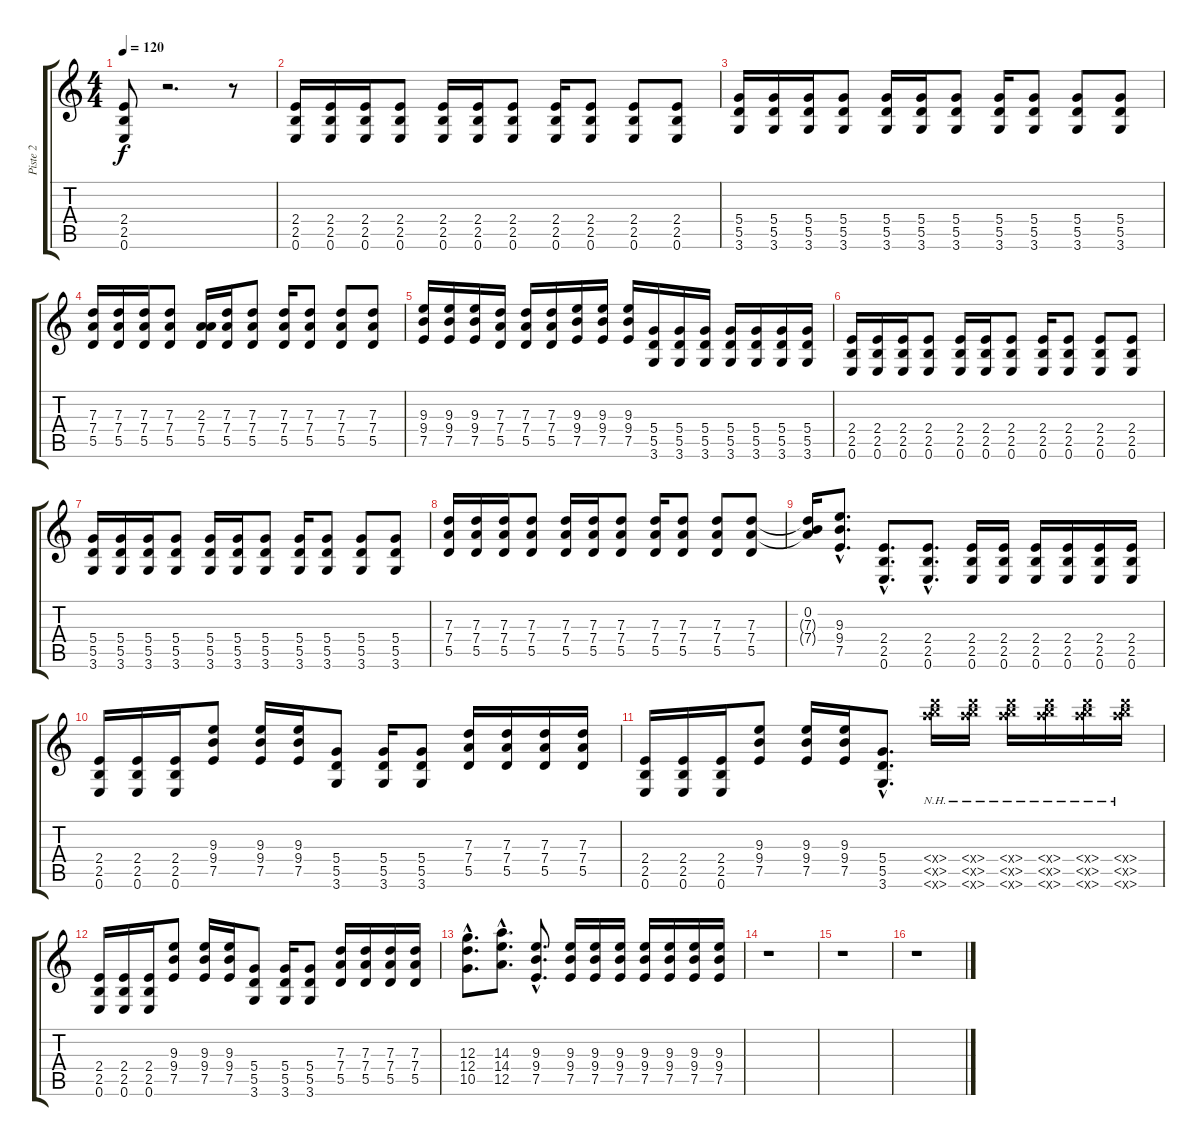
\track ("Piste 2" "Piste 2") {instrument overdrivenguitar}
\staff {score tabs}
\tuning (E4 B3 G3 D3 A2 E2) {hide}
\ts (4 4)
\tempo 120
\clef g2
\ks c
(2.4 2.5 0.6).8{dy f} r.2{d} r.8 |
(2.4 2.5 0.6).16 (2.4 2.5 0.6).16 (2.4 2.5 0.6).16 (2.4 2.5 0.6).8 (2.4 2.5 0.6).16 (2.4 2.5 0.6).16 (2.4 2.5 0.6).8 (2.4 2.5 0.6).16 (2.4 2.5 0.6).8 (2.4 2.5 0.6).8 (2.4 2.5 0.6).8 |
(5.4 5.5 3.6).16 (5.4 5.5 3.6).16 (5.4 5.5 3.6).16 (5.4 5.5 3.6).8 (5.4 5.5 3.6).16 (5.4 5.5 3.6).16 (5.4 5.5 3.6).8 (5.4 5.5 3.6).16 (5.4 5.5 3.6).8 (5.4 5.5 3.6).8 (5.4 5.5 3.6).8 |
(7.3 7.4 5.5).16 (7.3 7.4 5.5).16 (7.3 7.4 5.5).16 (7.3 7.4 5.5).8 (2.3 7.4 5.5).16 (7.3 7.4 5.5).16 (7.3 7.4 5.5).8 (7.3 7.4 5.5).16 (7.3 7.4 5.5).8 (7.3 7.4 5.5).8 (7.3 7.4 5.5).8 |
(9.3 9.4 7.5).16 (9.3 9.4 7.5).16 (9.3 9.4 7.5).16 (7.3 7.4 5.5).16 (7.3 7.4 5.5).16 (7.3 7.4 5.5).16 (9.3 9.4 7.5).16 (9.3 9.4 7.5).16 (9.3 9.4 7.5).16 (5.4 5.5 3.6).16 (5.4 5.5 3.6).16 (5.4 5.5 3.6).16 (5.4 5.5 3.6).16 (5.4 5.5 3.6).16 (5.4 5.5 3.6).16 (5.4 5.5 3.6).16 |
(2.4 2.5 0.6).16 (2.4 2.5 0.6).16 (2.4 2.5 0.6).16 (2.4 2.5 0.6).8 (2.4 2.5 0.6).16 (2.4 2.5 0.6).16 (2.4 2.5 0.6).8 (2.4 2.5 0.6).16 (2.4 2.5 0.6).8 (2.4 2.5 0.6).8 (2.4 2.5 0.6).8 |
(5.4 5.5 3.6).16 (5.4 5.5 3.6).16 (5.4 5.5 3.6).16 (5.4 5.5 3.6).8 (5.4 5.5 3.6).16 (5.4 5.5 3.6).16 (5.4 5.5 3.6).8 (5.4 5.5 3.6).16 (5.4 5.5 3.6).8 (5.4 5.5 3.6).8 (5.4 5.5 3.6).8 |
(7.3 7.4 5.5).16 (7.3 7.4 5.5).16 (7.3 7.4 5.5).16 (7.3 7.4 5.5).8 (7.3 7.4 5.5).16 (7.3 7.4 5.5).16 (7.3 7.4 5.5).8 (7.3 7.4 5.5).16 (7.3 7.4 5.5).8 (7.3 7.4 5.5).8 (7.3 7.4 5.5).8 |
(0.2 7.3{t} 7.4{t}).16 (9.3{hac} 9.4{hac} 7.5{hac}).8{d} (2.4{hac} 2.5{hac} 0.6{hac}).8{d} (2.4{hac} 2.5{hac} 0.6{hac}).8{d} (2.4 2.5 0.6).16 (2.4 2.5 0.6).16 (2.4 2.5 0.6).16 (2.4 2.5 0.6).16 (2.4 2.5 0.6).16 (2.4 2.5 0.6).16 |
(2.4 2.5 0.6).16 (2.4 2.5 0.6).16 (2.4 2.5 0.6).16 (9.3 9.4 7.5).8 (9.3 9.4 7.5).16 (9.3 9.4 7.5).16 (5.4 5.5 3.6).8 (5.4 5.5 3.6).16 (5.4 5.5 3.6).8 (7.3 7.4 5.5).16 (7.3 7.4 5.5).16 (7.3 7.4 5.5).16 (7.3 7.4 5.5).16 |
(2.4 2.5 0.6).16 (2.4 2.5 0.6).16 (2.4 2.5 0.6).16 (9.3 9.4 7.5).8 (9.3 9.4 7.5).16 (9.3 9.4 7.5).16 (5.4{hac} 5.5{hac} 3.6{hac}).8{d} (5.4{nh x} 5.5{nh x} 3.6{nh x}).16 (5.4{nh x} 5.5{nh x} 3.6{nh x}).16 (5.4{nh x} 5.5{nh x} 3.6{nh x}).16 (5.4{nh x} 5.5{nh x} 3.6{nh x}).16 (5.4{nh x} 5.5{nh x} 3.6{nh x}).16 (5.4{nh x} 5.5{nh x} 3.6{nh x}).16 |
(2.4 2.5 0.6).16 (2.4 2.5 0.6).16 (2.4 2.5 0.6).16 (9.3 9.4 7.5).8 (9.3 9.4 7.5).16 (9.3 9.4 7.5).16 (5.4 5.5 3.6).8 (5.4 5.5 3.6).16 (5.4 5.5 3.6).8 (7.3 7.4 5.5).16 (7.3 7.4 5.5).16 (7.3 7.4 5.5).16 (7.3 7.4 5.5).16 |
(12.3{hac} 12.4{hac} 10.5{hac}).8{d} (14.3{hac} 14.4{hac} 12.5{hac}).8{d} (9.3{hac} 9.4{hac} 7.5{hac}).8{d} (9.3 9.4 7.5).16 (9.3 9.4 7.5).16 (9.3 9.4 7.5).16 (9.3 9.4 7.5).16 (9.3 9.4 7.5).16 (9.3 9.4 7.5).16 (9.3 9.4 7.5).16 |
r.1 |
r.1 |
r.1
